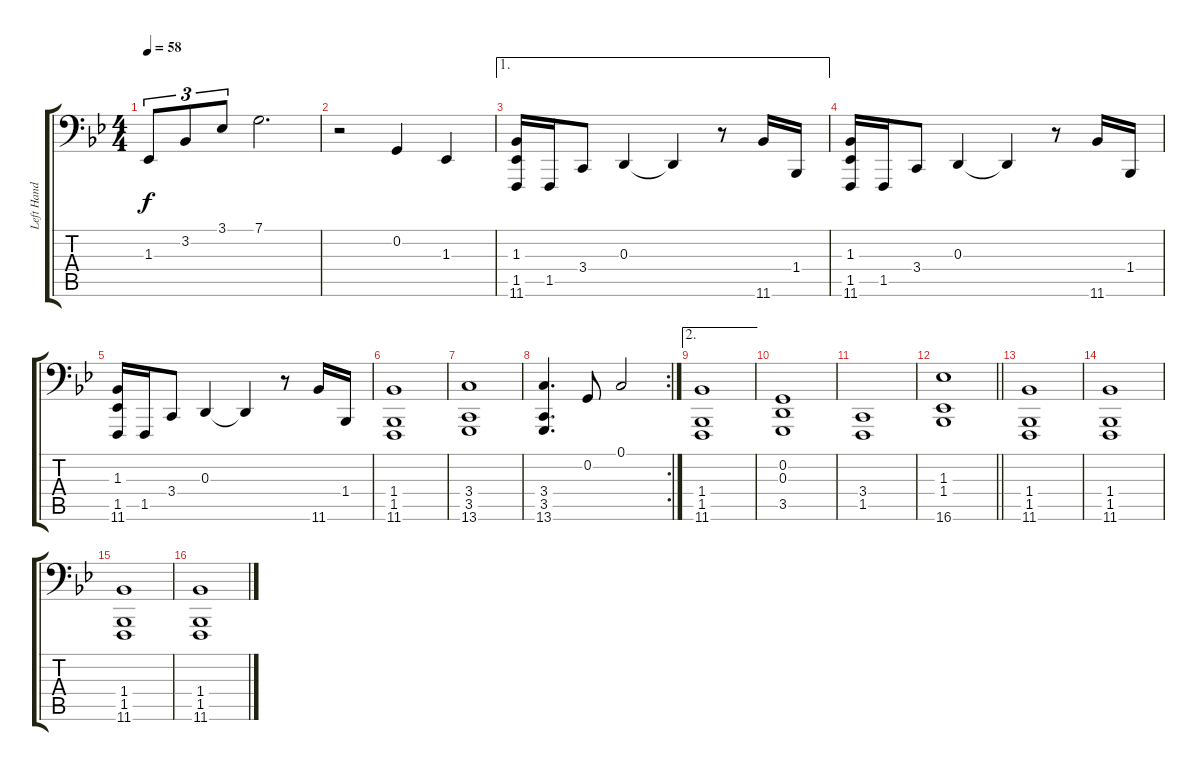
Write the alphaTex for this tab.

\track ("Left Hand" "Left Hand") {instrument acousticgrandpiano}
\staff {score tabs}
\tuning (C3 G2 D2 A1 E1 B-1) {hide}
\ts (4 4)
\tempo 58
\clef f4
\ks bb
1.3.8{tu (3 2) dy f} 3.2.8{tu (3 2)} 3.1.8{tu (3 2)} 7.1.2{d} |
r.2 0.2.4 1.3.4 |
\ae 1
(1.3 1.5 11.6).16 1.5.16 3.4.8 0.3.4 0.3{t}.4 r.8 11.6.16 1.4.16 |
(1.3 1.5 11.6).16 1.5.16 3.4.8 0.3.4 0.3{t}.4 r.8 11.6.16 1.4.16 |
(1.3 1.5 11.6).16 1.5.16 3.4.8 0.3.4 0.3{t}.4 r.8 11.6.16 1.4.16 |
(1.4 1.5 11.6).1 |
(3.4 3.5 13.6).1 |
\rc 2
(3.4 3.5 13.6).4{d} 0.2.8 0.1.2 |
\ae 2
(1.4 1.5 11.6).1 |
(0.2 0.3 3.5).1 |
(3.4 1.5).1 |
\barLineRight lightlight
(1.3 1.4 16.6).1 |
(1.4 1.5 11.6).1 |
(1.4 1.5 11.6).1 |
(1.4 1.5 11.6).1 |
(1.4 1.5 11.6).1
